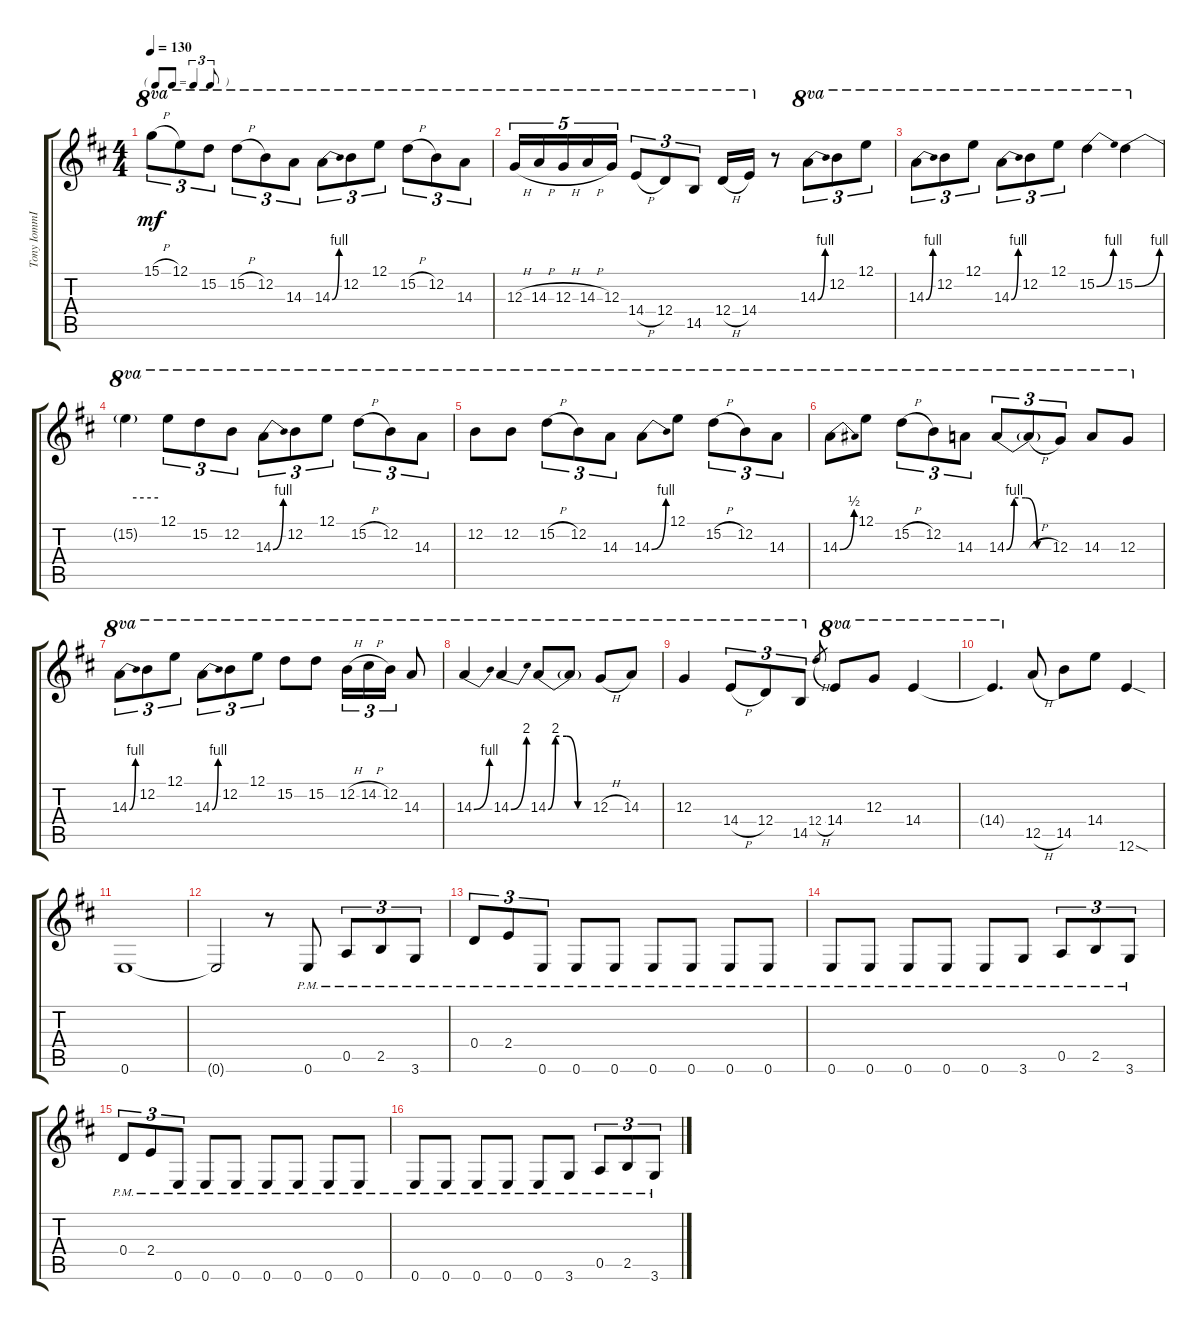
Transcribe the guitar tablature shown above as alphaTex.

\track ("Tony IommI Distortion (Lead II)" "Tony IommI") {instrument distortionguitar}
\staff {score tabs}
\tuning (E4 B3 G3 D3 A2 E2) {hide}
\ts (4 4)
\tf triplet8th
\tempo 130
\clef g2
\ks d
15.1{h}.8{tu (3 2) ot 8va dy mf} 12.1.8{tu (3 2) ot 8va} 15.2.8{tu (3 2) ot 8va} 15.2{h}.8{tu (3 2) ot 8va} 12.2.8{tu (3 2) ot 8va} 14.3.8{tu (3 2) ot 8va} 14.3{be (bend 0 0 60 4)}.8{tu (3 2) ot 8va} 12.2.8{tu (3 2) ot 8va} 12.1.8{tu (3 2) ot 8va} 15.2{h}.8{tu (3 2) ot 8va} 12.2.8{tu (3 2) ot 8va} 14.3.8{tu (3 2) ot 8va} |
12.3{h}.16{tu (5 4) ot 8va} 14.3{h}.16{tu (5 4) ot 8va} 12.3{h}.16{tu (5 4) ot 8va} 14.3{h}.16{tu (5 4) ot 8va} 12.3.16{tu (5 4) ot 8va} 14.4{h}.8{tu (3 2) ot 8va} 12.4.8{tu (3 2) ot 8va} 14.5.8{tu (3 2) ot 8va} 12.4{h}.16{ot 8va} 14.4.16{ot 8va} r.8 14.3{be (bend 0 0 60 4)}.8{tu (3 2) ot 8va} 12.2.8{tu (3 2) ot 8va} 12.1.8{tu (3 2) ot 8va} |
14.3{be (bend 0 0 60 4)}.8{tu (3 2) ot 8va} 12.2.8{tu (3 2) ot 8va} 12.1.8{tu (3 2) ot 8va} 14.3{be (bend 0 0 60 4)}.8{tu (3 2) ot 8va} 12.2.8{tu (3 2) ot 8va} 12.1.8{tu (3 2) ot 8va} 15.2{be (bend 0 0 60 4)}.4{ot 8va} 15.2{be (bend 0 0 60 4)}.4{ot 8va} |
15.2{be (hold 0 4 60 4) t}.4{ot 8va} 12.1.8{tu (3 2) ot 8va} 15.2.8{tu (3 2) ot 8va} 12.2.8{tu (3 2) ot 8va} 14.3{be (bend 0 0 60 4)}.8{tu (3 2) ot 8va} 12.2.8{tu (3 2) ot 8va} 12.1.8{tu (3 2) ot 8va} 15.2{h}.8{tu (3 2) ot 8va} 12.2.8{tu (3 2) ot 8va} 14.3.8{tu (3 2) ot 8va} |
12.2.8{ot 8va} 12.2.8{ot 8va} 15.2{h}.8{tu (3 2) ot 8va} 12.2.8{tu (3 2) ot 8va} 14.3.8{tu (3 2) ot 8va} 14.3{be (bend 0 0 60 4)}.8{ot 8va} 12.1.8{ot 8va} 15.2{h}.8{tu (3 2) ot 8va} 12.2.8{tu (3 2) ot 8va} 14.3.8{tu (3 2) ot 8va} |
14.3{be (bend 0 0 60 2)}.8{ot 8va} 12.1.8{ot 8va} 15.2{h}.8{tu (3 2) ot 8va} 12.2.8{tu (3 2) ot 8va} 14.3.8{tu (3 2) ot 8va} 14.3{be (custom 0 0 10 4 25 4 40 0 60 0)}.8{tu (3 2) ot 8va} 14.3{h t}.8{tu (3 2) ot 8va} 12.3.8{tu (3 2) ot 8va} 14.3.8{ot 8va} 12.3.8{ot 8va} |
14.3{be (bend 0 0 60 4)}.8{tu (3 2) ot 8va} 12.2.8{tu (3 2) ot 8va} 12.1.8{tu (3 2) ot 8va} 14.3{be (bend 0 0 60 4)}.8{tu (3 2) ot 8va} 12.2.8{tu (3 2) ot 8va} 12.1.8{tu (3 2) ot 8va} 15.2.8{ot 8va} 15.2.8{ot 8va} 12.2{h}.16{tu (3 2) ot 8va} 14.2{h}.16{tu (3 2) ot 8va} 12.2.16{tu (3 2) ot 8va} 14.3.8{ot 8va} |
14.3{be (bend 0 0 60 4)}.4{ot 8va} 14.3{be (bend 0 0 60 8)}.4{ot 8va} 14.3{be (custom 0 0 10 8 25 8 40 0 60 0)}.8{ot 8va} 14.3{t}.8{ot 8va} 12.3{h}.8{ot 8va} 14.3.8{ot 8va} |
12.3.4{ot 8va} 14.4{h}.8{tu (3 2) ot 8va} 12.4.8{tu (3 2) ot 8va} 14.5.8{tu (3 2) ot 8va} 12.4{h}.8{gr} 14.4.8{ot 8va} 12.3.8{ot 8va} 14.4.4{ot 8va} |
14.4{t}.4{d ot 8va} 12.5{h}.8 14.5.8 14.4.8 12.6{sod}.4 |
0.6.1 |
0.6{t}.2 r.8 0.6{pm}.8 0.5{pm}.8{tu (3 2)} 2.5{pm}.8{tu (3 2)} 3.6{pm}.8{tu (3 2)} |
0.4{pm}.8{tu (3 2)} 2.4{pm}.8{tu (3 2)} 0.6{pm}.8{tu (3 2)} 0.6{pm}.8 0.6{pm}.8 0.6{pm}.8 0.6{pm}.8 0.6{pm}.8 0.6{pm}.8 |
0.6{pm}.8 0.6{pm}.8 0.6{pm}.8 0.6{pm}.8 0.6{pm}.8 3.6{pm}.8 0.5{pm}.8{tu (3 2)} 2.5{pm}.8{tu (3 2)} 3.6{pm}.8{tu (3 2)} |
0.4{pm}.8{tu (3 2)} 2.4{pm}.8{tu (3 2)} 0.6{pm}.8{tu (3 2)} 0.6{pm}.8 0.6{pm}.8 0.6{pm}.8 0.6{pm}.8 0.6{pm}.8 0.6{pm}.8 |
0.6{pm}.8 0.6{pm}.8 0.6{pm}.8 0.6{pm}.8 0.6{pm}.8 3.6{pm}.8 0.5{pm}.8{tu (3 2)} 2.5{pm}.8{tu (3 2)} 3.6{pm}.8{tu (3 2)}
